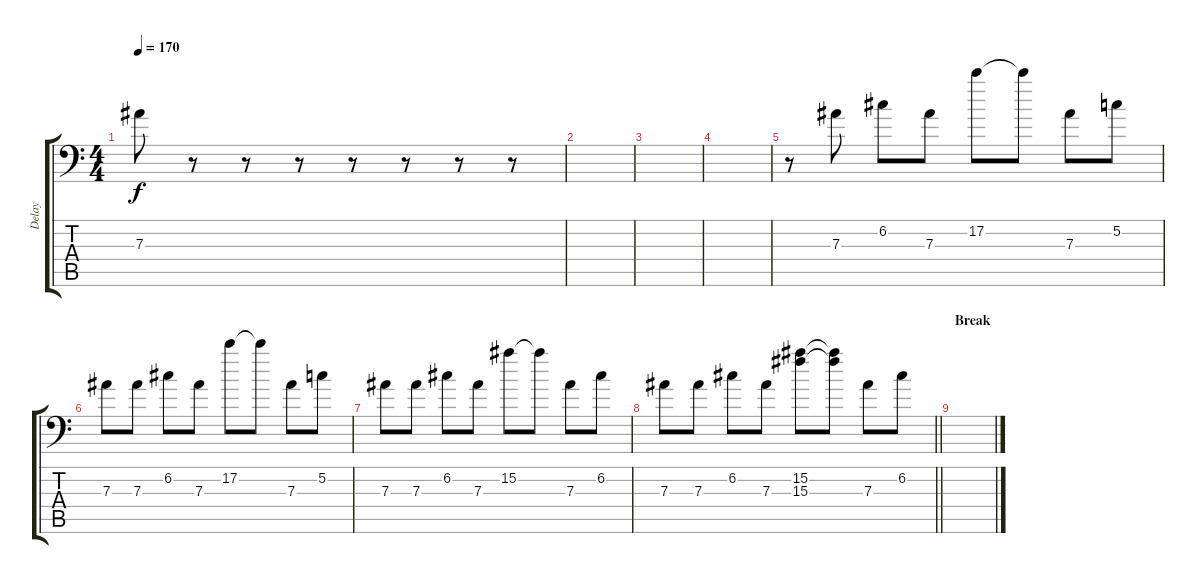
\track ("Delay" "Delay") {instrument overdrivenguitar}
\staff {score tabs}
\tuning (C4 G3 Eb3 Bb2 F2 Bb1) {hide}
\ts (4 4)
\tempo 170
\clef f4
\ks c
7.3.8{dy f} r.8 r.8 r.8 r.8 r.8 r.8 r.8 |
|
|
|
r.8 7.3.8 6.2.8 7.3.8 17.2.8 17.2{t}.8 7.3.8 5.2.8 |
7.3.8 7.3.8 6.2.8 7.3.8 17.2.8 17.2{t}.8 7.3.8 5.2.8 |
7.3.8 7.3.8 6.2.8 7.3.8 15.2.8 15.2{t}.8 7.3.8 6.2.8 |
\barLineRight lightlight
7.3.8 7.3.8 6.2.8 7.3.8 (15.2 15.3).8 (15.2{t} 15.3{t}).8 7.3.8 6.2.8 |
\section ("" "Break")
